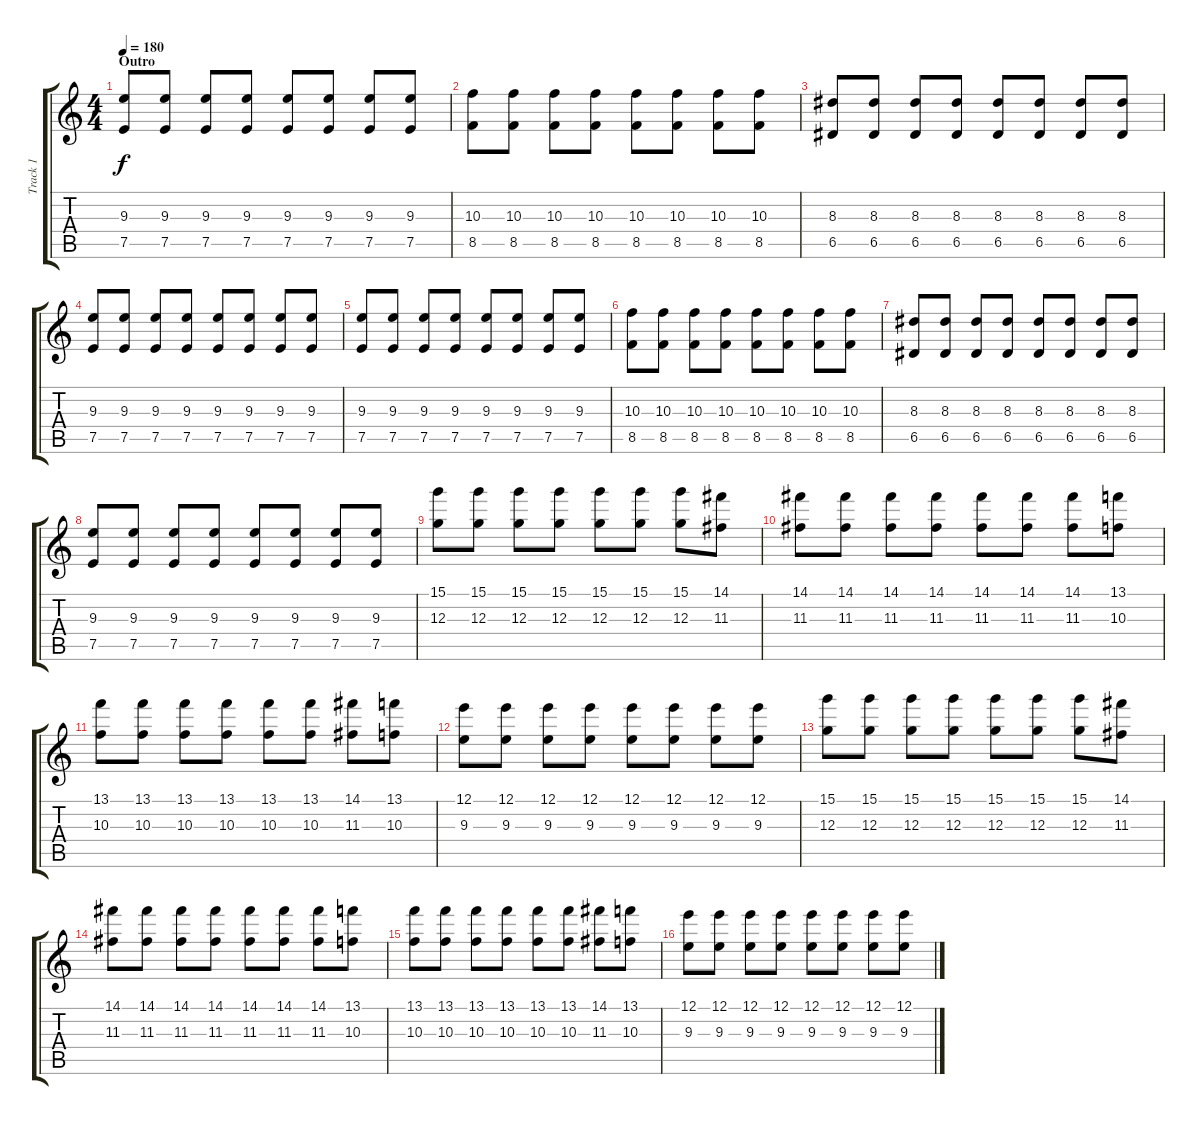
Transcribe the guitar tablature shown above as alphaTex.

\track ("Track 1" "Track 1") {instrument electricguitarmuted}
\staff {score tabs}
\tuning (E4 B3 G3 D3 A2 E2) {hide}
\ts (4 4)
\section ("" "Outro")
\tempo 180
\clef g2
\ks c
(9.3 7.5).8{dy f} (9.3 7.5).8 (9.3 7.5).8 (9.3 7.5).8 (9.3 7.5).8 (9.3 7.5).8 (9.3 7.5).8 (9.3 7.5).8 |
(10.3 8.5).8 (10.3 8.5).8 (10.3 8.5).8 (10.3 8.5).8 (10.3 8.5).8 (10.3 8.5).8 (10.3 8.5).8 (10.3 8.5).8 |
(8.3 6.5).8 (8.3 6.5).8 (8.3 6.5).8 (8.3 6.5).8 (8.3 6.5).8 (8.3 6.5).8 (8.3 6.5).8 (8.3 6.5).8 |
(9.3 7.5).8 (9.3 7.5).8 (9.3 7.5).8 (9.3 7.5).8 (9.3 7.5).8 (9.3 7.5).8 (9.3 7.5).8 (9.3 7.5).8 |
(9.3 7.5).8 (9.3 7.5).8 (9.3 7.5).8 (9.3 7.5).8 (9.3 7.5).8 (9.3 7.5).8 (9.3 7.5).8 (9.3 7.5).8 |
(10.3 8.5).8 (10.3 8.5).8 (10.3 8.5).8 (10.3 8.5).8 (10.3 8.5).8 (10.3 8.5).8 (10.3 8.5).8 (10.3 8.5).8 |
(8.3 6.5).8 (8.3 6.5).8 (8.3 6.5).8 (8.3 6.5).8 (8.3 6.5).8 (8.3 6.5).8 (8.3 6.5).8 (8.3 6.5).8 |
(9.3 7.5).8 (9.3 7.5).8 (9.3 7.5).8 (9.3 7.5).8 (9.3 7.5).8 (9.3 7.5).8 (9.3 7.5).8 (9.3 7.5).8 |
(15.1 12.3).8 (15.1 12.3).8 (15.1 12.3).8 (15.1 12.3).8 (15.1 12.3).8 (15.1 12.3).8 (15.1 12.3).8 (14.1 11.3).8 |
(14.1 11.3).8 (14.1 11.3).8 (14.1 11.3).8 (14.1 11.3).8 (14.1 11.3).8 (14.1 11.3).8 (14.1 11.3).8 (13.1 10.3).8 |
(13.1 10.3).8 (13.1 10.3).8 (13.1 10.3).8 (13.1 10.3).8 (13.1 10.3).8 (13.1 10.3).8 (14.1 11.3).8 (13.1 10.3).8 |
(12.1 9.3).8 (12.1 9.3).8 (12.1 9.3).8 (12.1 9.3).8 (12.1 9.3).8 (12.1 9.3).8 (12.1 9.3).8 (12.1 9.3).8 |
(15.1 12.3).8 (15.1 12.3).8 (15.1 12.3).8 (15.1 12.3).8 (15.1 12.3).8 (15.1 12.3).8 (15.1 12.3).8 (14.1 11.3).8 |
(14.1 11.3).8 (14.1 11.3).8 (14.1 11.3).8 (14.1 11.3).8 (14.1 11.3).8 (14.1 11.3).8 (14.1 11.3).8 (13.1 10.3).8 |
(13.1 10.3).8 (13.1 10.3).8 (13.1 10.3).8 (13.1 10.3).8 (13.1 10.3).8 (13.1 10.3).8 (14.1 11.3).8 (13.1 10.3).8 |
(12.1 9.3).8 (12.1 9.3).8 (12.1 9.3).8 (12.1 9.3).8 (12.1 9.3).8 (12.1 9.3).8 (12.1 9.3).8 (12.1 9.3).8
